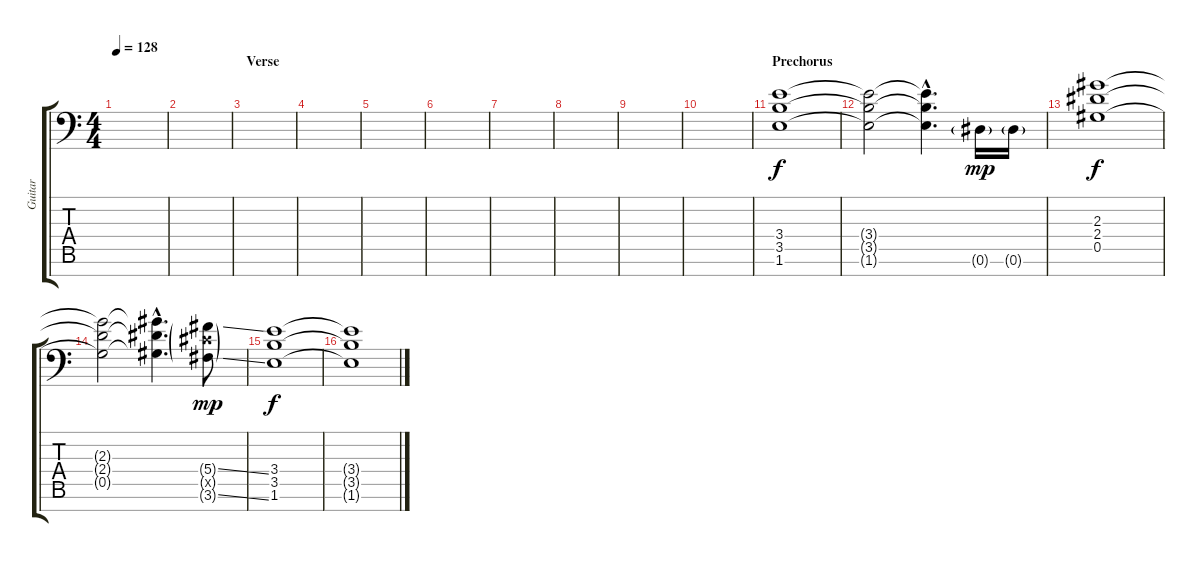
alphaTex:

\track ("Guitar" "Guitar") {instrument distortionguitar}
\staff {score tabs}
\tuning (Eb4 Bb3 Gb3 Db3 Ab2 Eb2 Bb1) {hide}
\ts (4 4)
\tempo 128
\clef f4
\ks c
|
|
\section ("" "Verse")
|
|
|
|
|
|
|
|
\section ("" "Prechorus")
(3.4 3.5 1.6).1 |
(3.4{t} 3.5{t} 1.6{t}).2 (3.4{hac t} 3.5{hac t} 1.6{hac t}).4{d} 0.6{g}.16{dy mp} 0.6{g}.16 |
(2.3 2.4 0.5).1{dy f} |
(2.3{t} 2.4{t} 0.5{t}).2 (2.3{hac t} 2.4{hac t} 0.5{hac t}).4{d} (5.4{ss g} 5.5{g x} 3.6{ss g}).8{dy mp} |
(3.4 3.5 1.6).1{dy f} |
(3.4{t} 3.5{t} 1.6{t}).1
